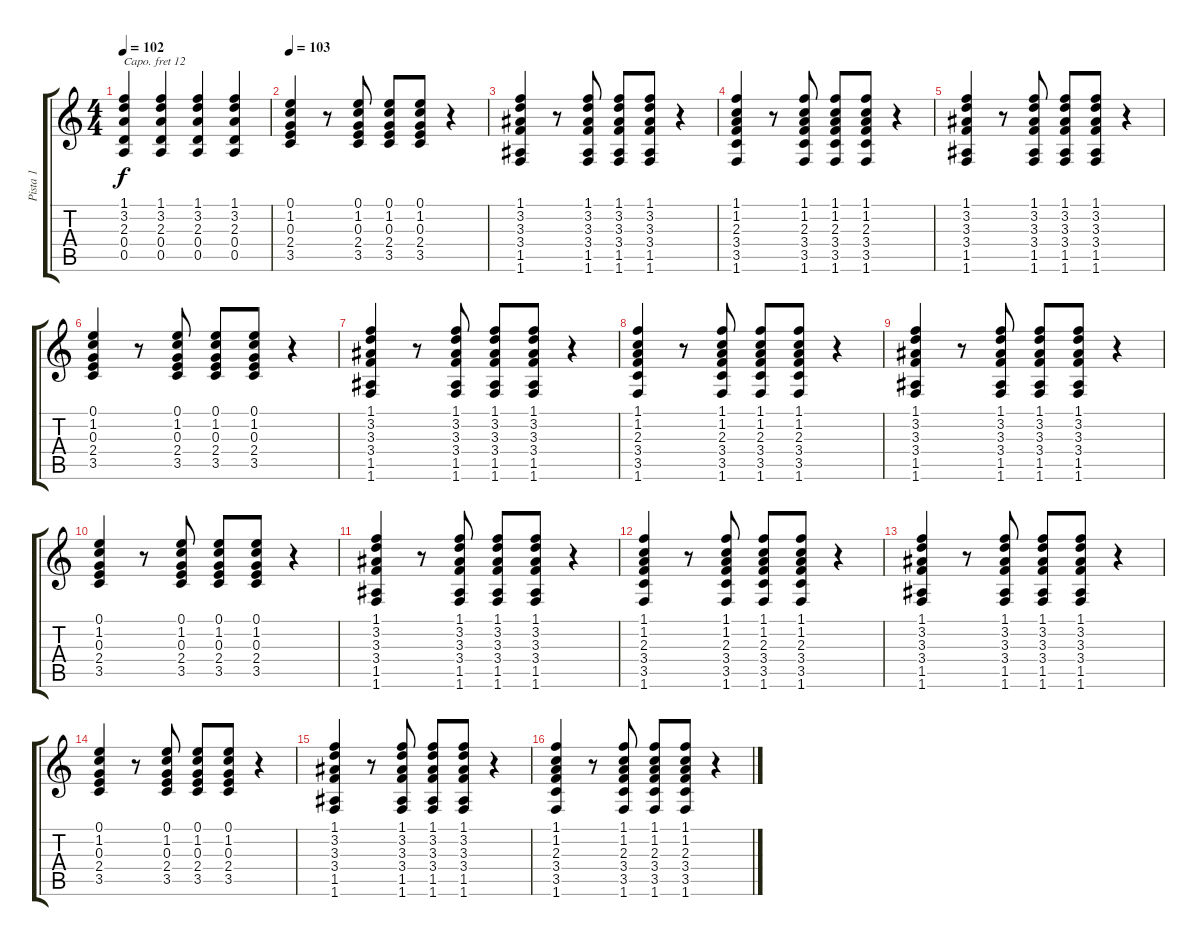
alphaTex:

\track ("Pista 1" "Pista 1") {instrument acousticgrandpiano}
\staff {score tabs}
\capo 12
\tuning (E4 B3 G3 D3 A2 E2) {hide}
\ts (4 4)
\tempo 102
\clef g2
\ks c
(1.1 3.2 2.3 0.4 0.5).4{dy f} (1.1 3.2 2.3 0.4 0.5).4 (1.1 3.2 2.3 0.4 0.5).4 (1.1 3.2 2.3 0.4 0.5).4 |
\tempo 103
(0.1 1.2 0.3 2.4 3.5).4 r.8 (0.1 1.2 0.3 2.4 3.5).8 (0.1 1.2 0.3 2.4 3.5).8 (0.1 1.2 0.3 2.4 3.5).8 r.4 |
(1.1 3.2 3.3 3.4 1.5 1.6).4 r.8 (1.1 3.2 3.3 3.4 1.5 1.6).8 (1.1 3.2 3.3 3.4 1.5 1.6).8 (1.1 3.2 3.3 3.4 1.5 1.6).8 r.4 |
(1.1 1.2 2.3 3.4 3.5 1.6).4 r.8 (1.1 1.2 2.3 3.4 3.5 1.6).8 (1.1 1.2 2.3 3.4 3.5 1.6).8 (1.1 1.2 2.3 3.4 3.5 1.6).8 r.4 |
(1.1 3.2 3.3 3.4 1.5 1.6).4 r.8 (1.1 3.2 3.3 3.4 1.5 1.6).8 (1.1 3.2 3.3 3.4 1.5 1.6).8 (1.1 3.2 3.3 3.4 1.5 1.6).8 r.4 |
(0.1 1.2 0.3 2.4 3.5).4 r.8 (0.1 1.2 0.3 2.4 3.5).8 (0.1 1.2 0.3 2.4 3.5).8 (0.1 1.2 0.3 2.4 3.5).8 r.4 |
(1.1 3.2 3.3 3.4 1.5 1.6).4 r.8 (1.1 3.2 3.3 3.4 1.5 1.6).8 (1.1 3.2 3.3 3.4 1.5 1.6).8 (1.1 3.2 3.3 3.4 1.5 1.6).8 r.4 |
(1.1 1.2 2.3 3.4 3.5 1.6).4 r.8 (1.1 1.2 2.3 3.4 3.5 1.6).8 (1.1 1.2 2.3 3.4 3.5 1.6).8 (1.1 1.2 2.3 3.4 3.5 1.6).8 r.4 |
(1.1 3.2 3.3 3.4 1.5 1.6).4 r.8 (1.1 3.2 3.3 3.4 1.5 1.6).8 (1.1 3.2 3.3 3.4 1.5 1.6).8 (1.1 3.2 3.3 3.4 1.5 1.6).8 r.4 |
(0.1 1.2 0.3 2.4 3.5).4 r.8 (0.1 1.2 0.3 2.4 3.5).8 (0.1 1.2 0.3 2.4 3.5).8 (0.1 1.2 0.3 2.4 3.5).8 r.4 |
(1.1 3.2 3.3 3.4 1.5 1.6).4 r.8 (1.1 3.2 3.3 3.4 1.5 1.6).8 (1.1 3.2 3.3 3.4 1.5 1.6).8 (1.1 3.2 3.3 3.4 1.5 1.6).8 r.4 |
(1.1 1.2 2.3 3.4 3.5 1.6).4 r.8 (1.1 1.2 2.3 3.4 3.5 1.6).8 (1.1 1.2 2.3 3.4 3.5 1.6).8 (1.1 1.2 2.3 3.4 3.5 1.6).8 r.4 |
(1.1 3.2 3.3 3.4 1.5 1.6).4 r.8 (1.1 3.2 3.3 3.4 1.5 1.6).8 (1.1 3.2 3.3 3.4 1.5 1.6).8 (1.1 3.2 3.3 3.4 1.5 1.6).8 r.4 |
(0.1 1.2 0.3 2.4 3.5).4 r.8 (0.1 1.2 0.3 2.4 3.5).8 (0.1 1.2 0.3 2.4 3.5).8 (0.1 1.2 0.3 2.4 3.5).8 r.4 |
(1.1 3.2 3.3 3.4 1.5 1.6).4 r.8 (1.1 3.2 3.3 3.4 1.5 1.6).8 (1.1 3.2 3.3 3.4 1.5 1.6).8 (1.1 3.2 3.3 3.4 1.5 1.6).8 r.4 |
(1.1 1.2 2.3 3.4 3.5 1.6).4 r.8 (1.1 1.2 2.3 3.4 3.5 1.6).8 (1.1 1.2 2.3 3.4 3.5 1.6).8 (1.1 1.2 2.3 3.4 3.5 1.6).8 r.4
